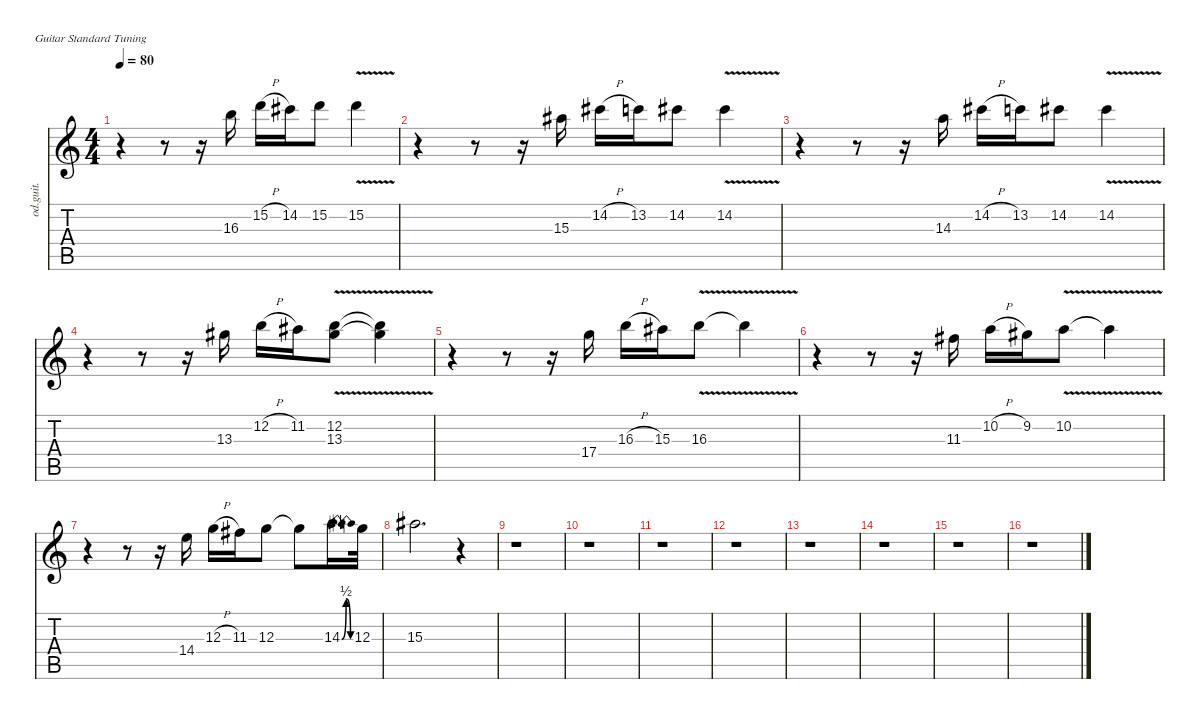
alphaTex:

\defaultSystemsLayout 4
\hideDynamics
\bracketExtendMode nobrackets
\track ("Guitar solo 2 (8)" "od.guit.") {instrument overdrivenguitar}
\staff {score tabs}
\tuning (E4 B3 G3 D3 A2 E2)
\ts (4 4)
\tempo 80
\clef g2
\ks c
r.4{dy f beam Down} r.8{beam Down} r.16{beam Down} 16.3.16{beam Down} 15.2{h}.16{beam Down} 14.2{acc #}.16{beam Down} 15.2.8{beam Down} 15.2{v}.4{beam Down} |
r.4{beam Down} r.8{beam Down} r.16{beam Down} 15.3{acc #}.16{beam Down} 14.2{h acc #}.16{beam Down} 13.2.16{beam Down} 14.2{acc #}.8{beam Down} 14.2{v acc #}.4{beam Down} |
r.4{beam Down} r.8{beam Down} r.16{beam Down} 14.3.16{beam Down} 14.2{h acc #}.16{beam Down} 13.2.16{beam Down} 14.2{acc #}.8{beam Down} 14.2{v acc #}.4{beam Down} |
r.4{beam Down} r.8{beam Down} r.16{beam Down} 13.3{acc #}.16{beam Down} 12.2{h}.16{beam Down} 11.2{acc #}.16{beam Down} (12.2{v} 13.3{v acc #}).8{beam Down} (12.2{v t} 13.3{v t acc #}).4{beam Down} |
r.4{beam Down} r.8{beam Down} r.16{beam Down} 17.4.16{beam Down} 16.3{h}.16{beam Down} 15.3{acc #}.16{beam Down} 16.3{v}.8{beam Down} 16.3{v t}.4{beam Down} |
r.4{beam Down} r.8{beam Down} r.16{beam Down} 11.3{acc #}.16{beam Down} 10.2{h}.16{beam Down} 9.2{acc #}.16{beam Down} 10.2{v}.8{beam Down} 10.2{v t}.4{beam Down} |
r.4{beam Down} r.8{beam Down} r.16{beam Down} 14.4.16{beam Down} 12.3{h}.16{beam Down} 11.3{acc #}.16{beam Down} 12.3.8{beam Down} 12.3{t}.8{beam Down} 14.3{be (bendrelease 0 0 15 2 30 2 45 0)}.16{d beam Down} 12.3.32{beam Down} |
15.3{acc #}.2{d beam Down} r.4{beam Down} |
r.1{beam Down} |
r.1{beam Down} |
r.1{beam Down} |
r.1{beam Down} |
r.1{beam Down} |
r.1{beam Down} |
r.1{beam Down} |
r.1{beam Down}
